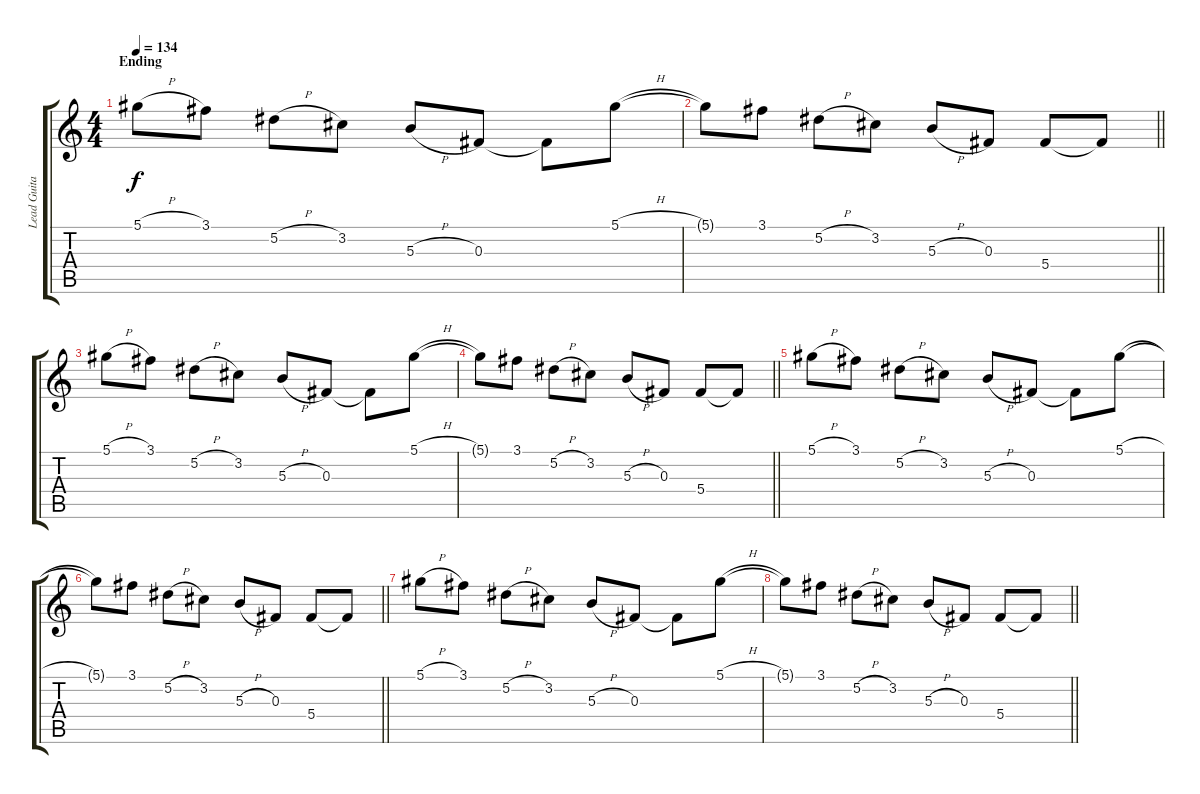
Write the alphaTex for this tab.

\track ("Lead Guitar" "Lead Guita") {instrument distortionguitar}
\staff {score tabs}
\tuning (Eb4 Bb3 Gb3 Db3 Ab2 Db2) {hide}
\ts (4 4)
\section ("" "Ending")
\tempo 134
\clef g2
\ks c
5.1{h}.8{dy f} 3.1.8 5.2{h}.8 3.2.8 5.3{h}.8 0.3.8 0.3{t}.8 5.1{h}.8 |
\barLineRight lightlight
5.1{t}.8 3.1.8 5.2{h}.8 3.2.8 5.3{h}.8 0.3.8 5.4.8 5.4{t}.8 |
5.1{h}.8 3.1.8 5.2{h}.8 3.2.8 5.3{h}.8 0.3.8 0.3{t}.8 5.1{h}.8 |
\barLineRight lightlight
5.1{t}.8 3.1.8 5.2{h}.8 3.2.8 5.3{h}.8 0.3.8 5.4.8 5.4{t}.8 |
5.1{h}.8 3.1.8 5.2{h}.8 3.2.8 5.3{h}.8 0.3.8 0.3{t}.8 5.1{h}.8 |
\barLineRight lightlight
5.1{t}.8 3.1.8 5.2{h}.8 3.2.8 5.3{h}.8 0.3.8 5.4.8 5.4{t}.8 |
5.1{h}.8 3.1.8 5.2{h}.8 3.2.8 5.3{h}.8 0.3.8 0.3{t}.8 5.1{h}.8 |
\barLineRight lightlight
5.1{t}.8 3.1.8 5.2{h}.8 3.2.8 5.3{h}.8 0.3.8 5.4.8 5.4{t}.8
